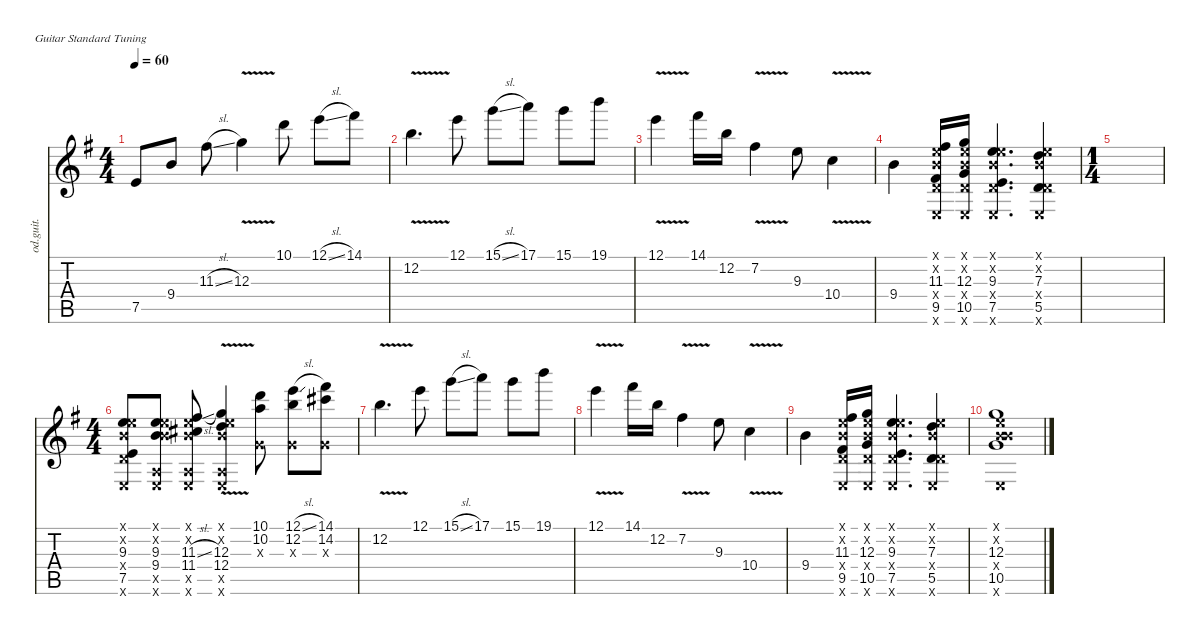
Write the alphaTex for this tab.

\defaultSystemsLayout 4
\hideDynamics
\bracketExtendMode nobrackets
\otherSystemsTrackNameOrientation horizontal
\track ("Overdriven Guitar" "od.guit.") {instrument overdrivenguitar}
\staff {score tabs}
\tuning (E4 B3 G3 D3 A2 E2)
\ts (4 4)
\tempo 60
\clef g2
\ks eminor
7.5{acc forcenatural}.8{dy mf instrument overdrivenguitar beam Up} 9.4{acc forcenatural}.8{beam Up} 11.3{sl acc #}.8{beam Down} 12.3{v acc forcenatural}.4{beam Down} 10.1{acc forcenatural}.8{beam Down} 12.1{sl acc forcenatural}.8{beam Down} 14.1{acc #}.8{beam Down} |
12.2{v acc forcenatural}.4{d beam Down} 12.1{acc forcenatural}.8{beam Down} 15.1{sl acc forcenatural}.8{beam Down} 17.1{acc forcenatural}.8{beam Down} 15.1{acc forcenatural}.8{beam Down} 19.1{acc forcenatural}.8{beam Down} |
12.1{v acc forcenatural}.4{beam Down} 14.1{acc #}.16{beam Down} 12.2{acc forcenatural}.16{beam Down} 7.2{v acc #}.4{beam Down} 9.3{acc forcenatural}.8{beam Down} 10.4{v acc forcenatural}.4{beam Down} |
9.4{acc forcenatural}.4{dy f beam Down} (9.5{acc #} 0.6{x acc forcenatural} 0.4{x acc forcenatural} 11.3{acc #} 0.2{x acc forcenatural} 0.1{x acc forcenatural}).16{dy mf beam Up} (10.5{acc forcenatural} 0.6{x acc forcenatural} 0.4{x acc forcenatural} 12.3{acc forcenatural} 0.2{x acc forcenatural} 0.1{x acc forcenatural}).16{beam Up} (7.5{acc forcenatural} 0.6{x acc forcenatural} 0.4{x acc forcenatural} 9.3{acc forcenatural} 0.2{x acc forcenatural} 0.1{x acc forcenatural}).4{d beam Up} (5.5{acc forcenatural} 0.4{x acc forcenatural} 0.6{x acc forcenatural} 7.3{acc forcenatural} 0.2{x acc forcenatural} 0.1{x acc forcenatural}).4{beam Up} |
\ts (1 4)
\beaming (8 2)
|
\ts (4 4)
\beaming (8 2 2 2 2)
(7.5{acc forcenatural} 9.3{acc forcenatural} 0.6{x acc forcenatural} 0.4{x acc forcenatural} 0.2{x acc forcenatural} 0.1{x acc forcenatural}).8{beam Up} (9.4{acc forcenatural} 9.3{acc forcenatural} 0.1{x acc forcenatural} 0.2{x acc forcenatural} 0.5{x acc forcenatural} 0.6{x acc forcenatural}).8{beam Up} (11.3{sl acc #} 11.4{acc #} 0.6{x acc forcenatural} 0.5{x acc forcenatural} 0.2{x acc forcenatural} 0.1{x acc forcenatural}).8{beam Up} (12.3{v acc forcenatural} 12.4{acc forcenatural} 0.1{x acc forcenatural} 0.2{x acc forcenatural} 0.5{x acc forcenatural} 0.6{x acc forcenatural}).4{beam Up} (10.1{acc forcenatural} 10.2{acc forcenatural} 0.3{x acc forcenatural}).8{beam Down} (12.1{sl acc forcenatural} 12.2{acc forcenatural} 0.3{x acc forcenatural}).8{beam Down} (14.1{acc #} 14.2{acc #} 0.3{x acc forcenatural}).8{beam Down} |
12.2{v acc forcenatural}.4{d beam Down} 12.1{acc forcenatural}.8{beam Down} 15.1{sl acc forcenatural}.8{beam Down} 17.1{acc forcenatural}.8{beam Down} 15.1{acc forcenatural}.8{beam Down} 19.1{acc forcenatural}.8{beam Down} |
12.1{v acc forcenatural}.4{beam Down} 14.1{acc #}.16{beam Down} 12.2{acc forcenatural}.16{beam Down} 7.2{v acc #}.4{beam Down} 9.3{acc forcenatural}.8{beam Down} 10.4{v acc forcenatural}.4{beam Down} |
9.4{acc forcenatural}.4{dy f beam Down} (9.5{acc #} 0.6{x acc forcenatural} 0.4{x acc forcenatural} 11.3{acc #} 0.2{x acc forcenatural} 0.1{x acc forcenatural}).16{dy mf beam Up} (10.5{acc forcenatural} 0.6{x acc forcenatural} 0.4{x acc forcenatural} 12.3{acc forcenatural} 0.2{x acc forcenatural} 0.1{x acc forcenatural}).16{beam Up} (7.5{acc forcenatural} 0.6{x acc forcenatural} 0.4{x acc forcenatural} 9.3{acc forcenatural} 0.2{x acc forcenatural} 0.1{x acc forcenatural}).4{d beam Up} (5.5{acc forcenatural} 0.4{x acc forcenatural} 0.6{x acc forcenatural} 7.3{acc forcenatural} 0.2{x acc forcenatural} 0.1{x acc forcenatural}).4{beam Up} |
(0.6{x acc forcenatural} 10.5{acc forcenatural} 9.4{x acc forcenatural} 12.3{acc forcenatural} 0.2{x acc forcenatural} 0.1{x acc forcenatural}).1{beam Up}
